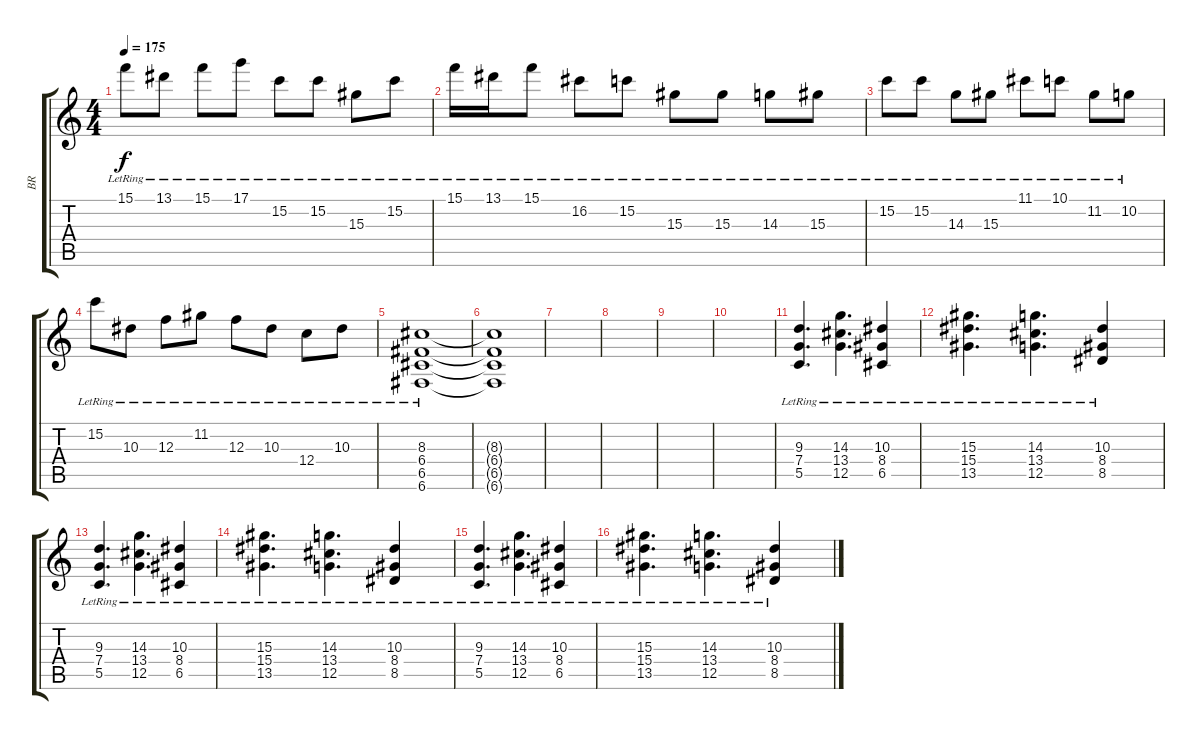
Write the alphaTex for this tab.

\track ("BR" "BR") {instrument acousticguitarsteel}
\staff {score tabs}
\tuning (D4 A3 F3 C3 G2 C2) {hide}
\ts (4 4)
\tempo 175
\clef g2
\ks c
15.1{lr}.8{dy f} 13.1{lr}.8 15.1{lr}.8 17.1{lr}.8 15.2{lr}.8 15.2{lr}.8 15.3{lr}.8 15.2{lr}.8 |
15.1{lr}.16 13.1{lr}.16 15.1{lr}.8 16.2{lr}.8 15.2{lr}.8 15.3{lr}.8 15.3{lr}.8 14.3{lr}.8 15.3{lr}.8 |
15.2{lr}.8 15.2{lr}.8 14.3{lr}.8 15.3{lr}.8 11.1{lr}.8 10.1{lr}.8 11.2{lr}.8 10.2{lr}.8 |
15.2{lr}.8 10.3{lr}.8 12.3{lr}.8 11.2{lr}.8 12.3{lr}.8 10.3{lr}.8 12.4{lr}.8 10.3{lr}.8 |
(8.3{lr} 6.4{lr} 6.5{lr} 6.6{lr}).1 |
(8.3{t} 6.4{t} 6.5{t} 6.6{t}).1 |
|
|
|
|
(9.3{lr} 7.4{lr} 5.5{lr}).4{d} (14.3{lr} 13.4{lr} 12.5{lr}).4{d} (10.3{lr} 8.4{lr} 6.5{lr}).4 |
(15.3{lr} 15.4{lr} 13.5{lr}).4{d} (14.3{lr} 13.4{lr} 12.5{lr}).4{d} (10.3{lr} 8.4{lr} 8.5{lr}).4 |
(9.3{lr} 7.4{lr} 5.5{lr}).4{d} (14.3{lr} 13.4{lr} 12.5{lr}).4{d} (10.3{lr} 8.4{lr} 6.5{lr}).4 |
(15.3{lr} 15.4{lr} 13.5{lr}).4{d} (14.3{lr} 13.4{lr} 12.5{lr}).4{d} (10.3{lr} 8.4{lr} 8.5{lr}).4 |
(9.3{lr} 7.4{lr} 5.5{lr}).4{d} (14.3{lr} 13.4{lr} 12.5{lr}).4{d} (10.3{lr} 8.4{lr} 6.5{lr}).4 |
(15.3{lr} 15.4{lr} 13.5{lr}).4{d} (14.3{lr} 13.4{lr} 12.5{lr}).4{d} (10.3{lr} 8.4{lr} 8.5{lr}).4
